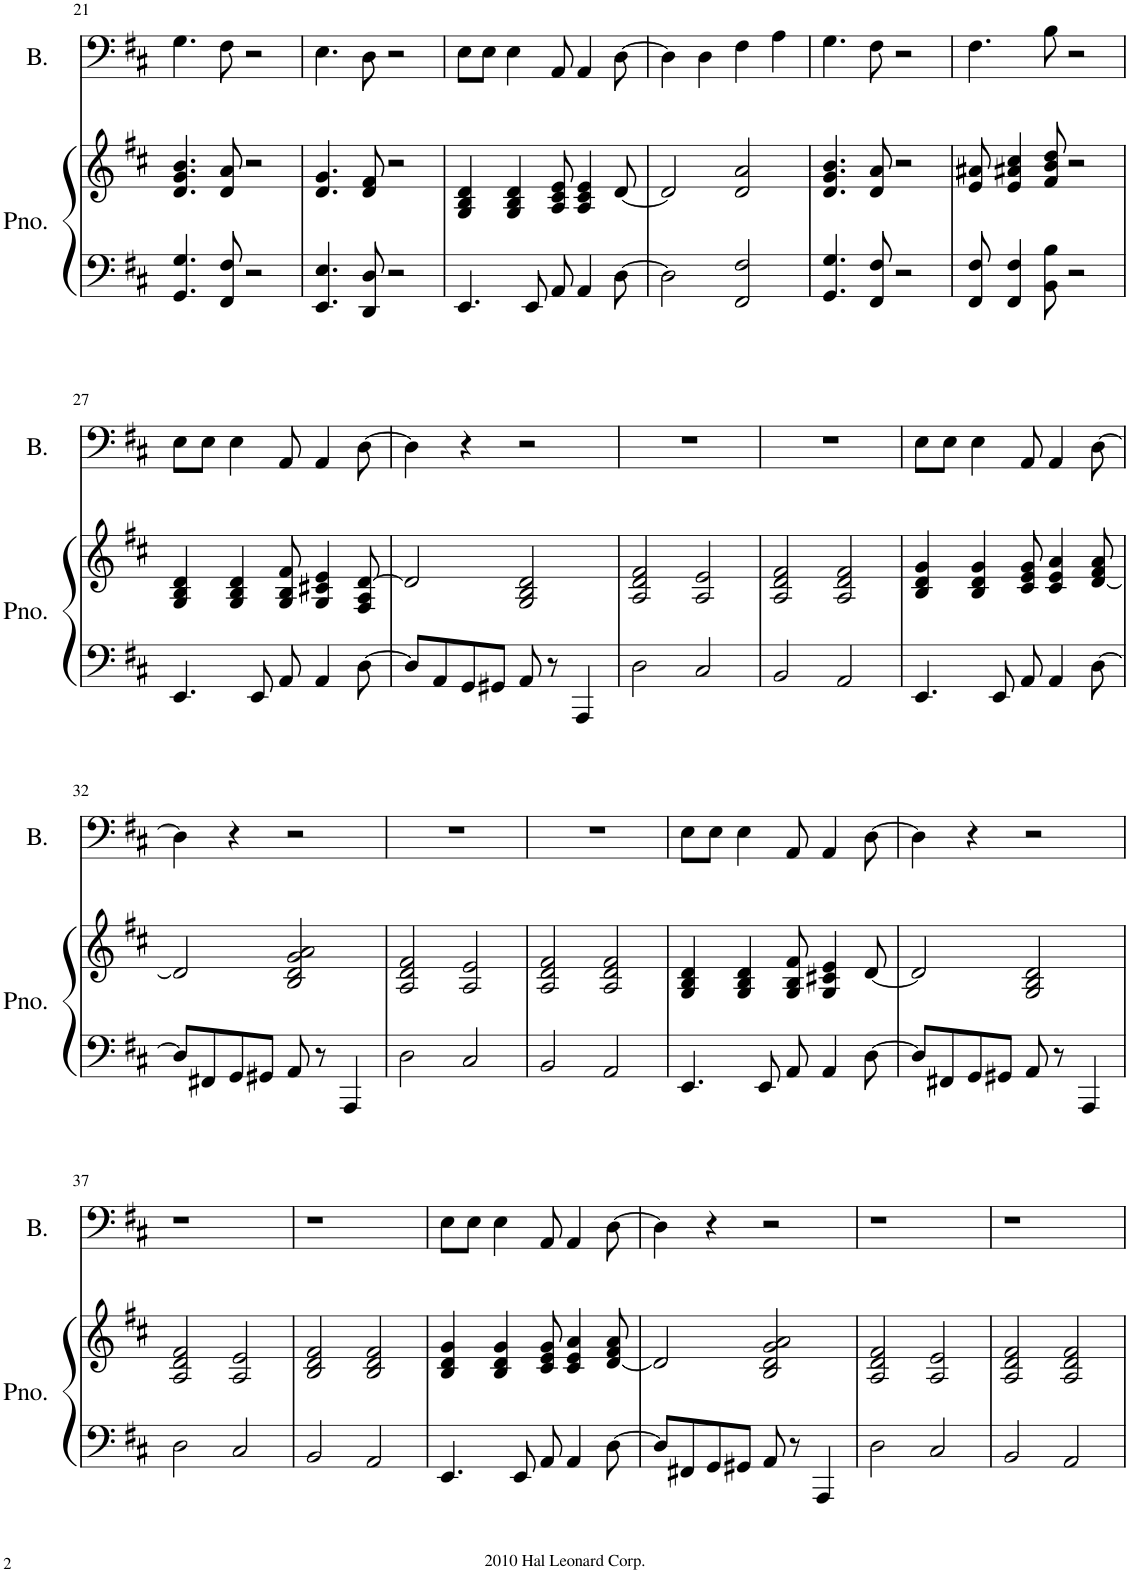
**kern	**kern	**kern
*part2	*part2	*part1
*staff3	*staff2	*staff1
*I"Piano	*	*I"Bass
*I'Pno.	*	*I'B.
!!LO:PB:g=z
*clefF4	*clefG2	*clefF4
*k[f#c#]	*k[f#c#]	*k[f#c#]
*M4/4	*M4/4	*M4/4
=21	=21	=21
4.GG/ 4.G/	4.d/ 4.g/ 4.b/	4.G\
8FF#/ 8F#/	8d/ 8a/	8F#\
2r	2r	2r
=22	=22	=22
4.EE/ 4.E/	4.d/ 4.g/	4.E\
8DD/ 8D/	8d/ 8f#/	8D\
2r	2r	2r
=23	=23	=23
4.EE/	4G/ 4B/ 4d/	8E\L
.	.	8E\J
.	4G/ 4B/ 4d/	4E\
8EE/	.	.
8AA/	8A/ 8c#/ 8e/	8AA/
4AA/	4A/ 4c#/ 4e/	4AA/
[8D\	[8d/	[8D\
=24	=24	=24
2D\]	2d/]	4D\]
.	.	4D\
2FF#/ 2F#/	2d/ 2a/	4F#\
.	.	4A\
=25	=25	=25
4.GG/ 4.G/	4.d/ 4.g/ 4.b/	4.G\
8FF#/ 8F#/	8d/ 8a/	8F#\
2r	2r	2r
=26	=26	=26
8FF#/ 8F#/	8e/ 8a#X/	4.F#\
4FF#/ 4F#/	4e/ 4a#X/ 4cc#/	.
8BB\ 8B\	8f#/ 8b/ 8dd/	8B\
2r	2r	2r
!!LO:LB:g=z
=27	=27	=27
4.EE/	4G/ 4B/ 4d/	8E\L
.	.	8E\J
.	4G/ 4B/ 4d/	4E\
8EE/	.	.
8AA/	8G/ 8B/ 8f#/	8AA/
4AA/	4G/ 4c#X/ 4e/	4AA/
[8D\	8F#/ 8A/ [8d/	[8D\
=28	=28	=28
8D/L]	2d/]	4D\]
8AA/	.	.
8GG/	.	4r
8GG#X/J	.	.
8AA/	2G/ 2B/ 2d/	2r
8r	.	.
4AAA/	.	.
=29	=29	=29
2D\	2A/ 2d/ 2f#/	1r
2C#/	2A/ 2e/	.
=30	=30	=30
2BB/	2A/ 2d/ 2f#/	1r
2AA/	2A/ 2d/ 2f#/	.
=31	=31	=31
4.EE/	4B/ 4d/ 4g/	8E\L
.	.	8E\J
.	4B/ 4d/ 4g/	4E\
8EE/	.	.
8AA/	8c#/ 8e/ 8g/	8AA/
4AA/	4c#/ 4e/ 4a/	4AA/
[8D\	[8d/ 8f#/ 8a/	[8D\
!!LO:LB:g=z
=32	=32	=32
8D/L]	2d/]	4D\]
8FF#X/	.	.
8GG/	.	4r
8GG#X/J	.	.
8AA/	2B/ 2d/ 2g/ 2a/	2r
8r	.	.
4AAA/	.	.
=33	=33	=33
2D\	2A/ 2d/ 2f#/	1r
2C#/	2A/ 2e/	.
=34	=34	=34
2BB/	2A/ 2d/ 2f#/	1r
2AA/	2A/ 2d/ 2f#/	.
=35	=35	=35
4.EE/	4G/ 4B/ 4d/	8E\L
.	.	8E\J
.	4G/ 4B/ 4d/	4E\
8EE/	.	.
8AA/	8G/ 8B/ 8f#/	8AA/
4AA/	4G/ 4c#X/ 4e/	4AA/
[8D\	[8d/	[8D\
=36	=36	=36
8D/L]	2d/]	4D\]
8FF#X/	.	.
8GG/	.	4r
8GG#X/J	.	.
8AA/	2G/ 2B/ 2d/	2r
8r	.	.
4AAA/	.	.
!!LO:LB:g=z
=37	=37	=37
2D\	2A/ 2d/ 2f#/	1r
2C#/	2A/ 2e/	.
=38	=38	=38
2BB/	2B/ 2d/ 2f#/	1r
2AA/	2B/ 2d/ 2f#/	.
=39	=39	=39
4.EE/	4B/ 4d/ 4g/	8E\L
.	.	8E\J
.	4B/ 4d/ 4g/	4E\
8EE/	.	.
8AA/	8c#/ 8e/ 8g/	8AA/
4AA/	4c#/ 4e/ 4a/	4AA/
[8D\	[8d/ 8f#/ 8a/	[8D\
=40	=40	=40
8D/L]	2d/]	4D\]
8FF#X/	.	.
8GG/	.	4r
8GG#X/J	.	.
8AA/	2B/ 2d/ 2g/ 2a/	2r
8r	.	.
4AAA/	.	.
=41	=41	=41
2D\	2A/ 2d/ 2f#/	1r
2C#/	2A/ 2e/	.
=42	=42	=42
2BB/	2A/ 2d/ 2f#/	1r
2AA/	2A/ 2d/ 2f#/	.
=	=	=
*-	*-	*-
